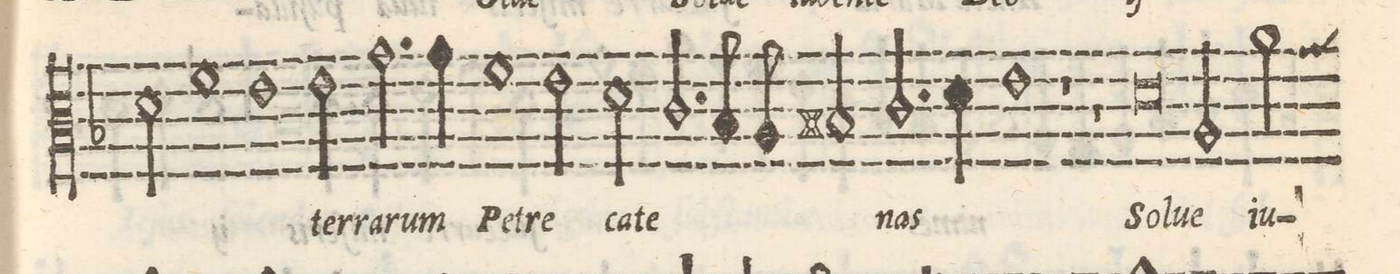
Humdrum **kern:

**kern	**text
*I"TENOR	*
*clefC3	*
*k[b-]	*
*met(C)	*
*M2/1	*
2d\	-te
=11-	=11-
1f\	De-
1e\	-o
*	*Xij
=12-	=12-
2e\	ter-
2.g\	-ra-
4g\	-rum
1f\	Pe-
=13-	=13-
2e\	-tre
2d\	ca-
2.c/	-te-
=14-	=14-
8B-/	.
8A/	.
2Bn/	.
2.c/	-nas
4d\	.
=15-	=15-
1e\	.
1r	.
=16-	=16-
1r	.
0d\	Sol-
=17-	=17-
2A/	-ue
2a\	iu-
*custos:g	*
*-	*-
